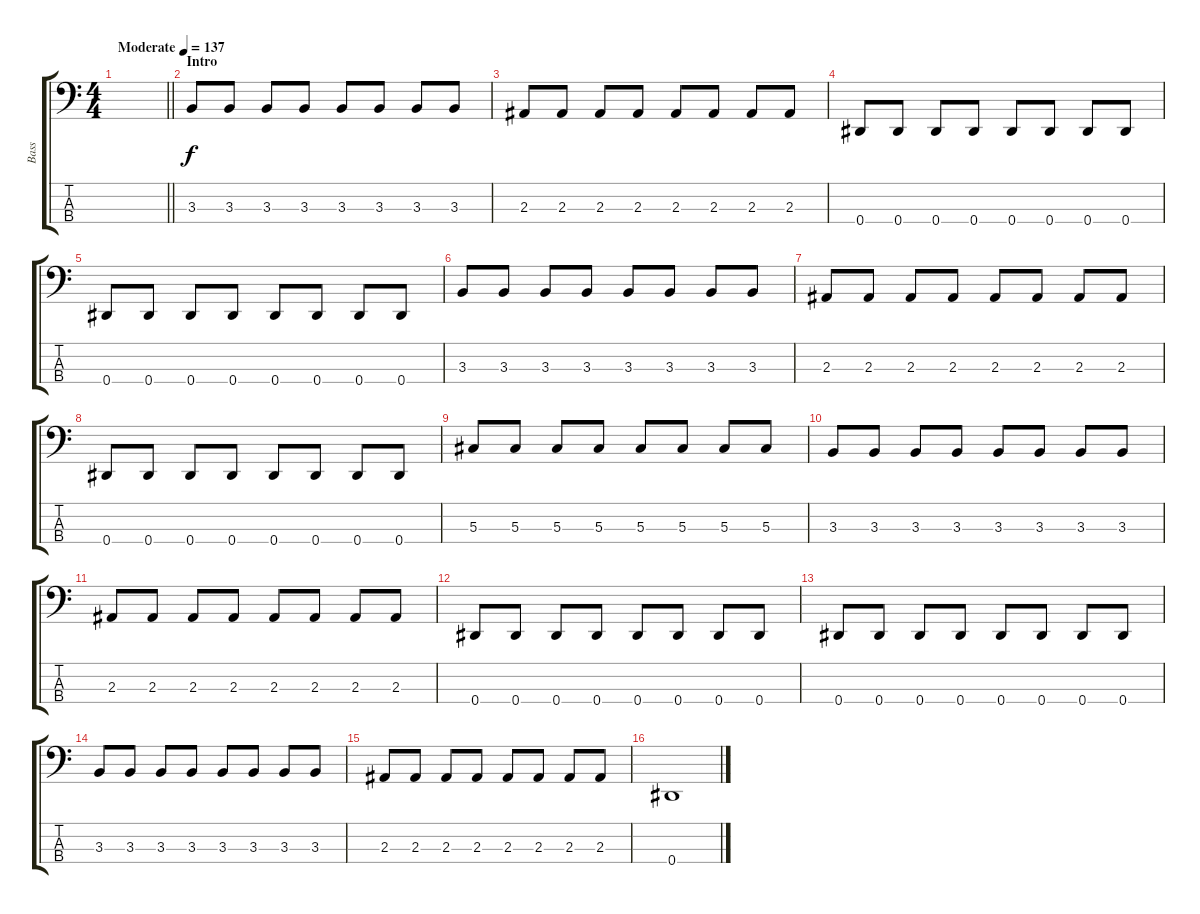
\track ("Bass" "Bass") {instrument electricbassfinger}
\staff {score tabs}
\tuning (Gb2 Db2 Ab1 Eb1) {hide}
\ts (4 4)
\tempo (137 "Moderate")
\clef f4
\barLineRight lightlight
\ks c
|
\section ("" "Intro")
3.3.8 3.3.8 3.3.8 3.3.8 3.3.8 3.3.8 3.3.8 3.3.8 |
2.3.8 2.3.8 2.3.8 2.3.8 2.3.8 2.3.8 2.3.8 2.3.8 |
0.4.8 0.4.8 0.4.8 0.4.8 0.4.8 0.4.8 0.4.8 0.4.8 |
0.4.8 0.4.8 0.4.8 0.4.8 0.4.8 0.4.8 0.4.8 0.4.8 |
3.3.8 3.3.8 3.3.8 3.3.8 3.3.8 3.3.8 3.3.8 3.3.8 |
2.3.8 2.3.8 2.3.8 2.3.8 2.3.8 2.3.8 2.3.8 2.3.8 |
0.4.8 0.4.8 0.4.8 0.4.8 0.4.8 0.4.8 0.4.8 0.4.8 |
5.3.8 5.3.8 5.3.8 5.3.8 5.3.8 5.3.8 5.3.8 5.3.8 |
3.3.8 3.3.8 3.3.8 3.3.8 3.3.8 3.3.8 3.3.8 3.3.8 |
2.3.8 2.3.8 2.3.8 2.3.8 2.3.8 2.3.8 2.3.8 2.3.8 |
0.4.8 0.4.8 0.4.8 0.4.8 0.4.8 0.4.8 0.4.8 0.4.8 |
0.4.8 0.4.8 0.4.8 0.4.8 0.4.8 0.4.8 0.4.8 0.4.8 |
3.3.8 3.3.8 3.3.8 3.3.8 3.3.8 3.3.8 3.3.8 3.3.8 |
2.3.8 2.3.8 2.3.8 2.3.8 2.3.8 2.3.8 2.3.8 2.3.8 |
0.4.1
